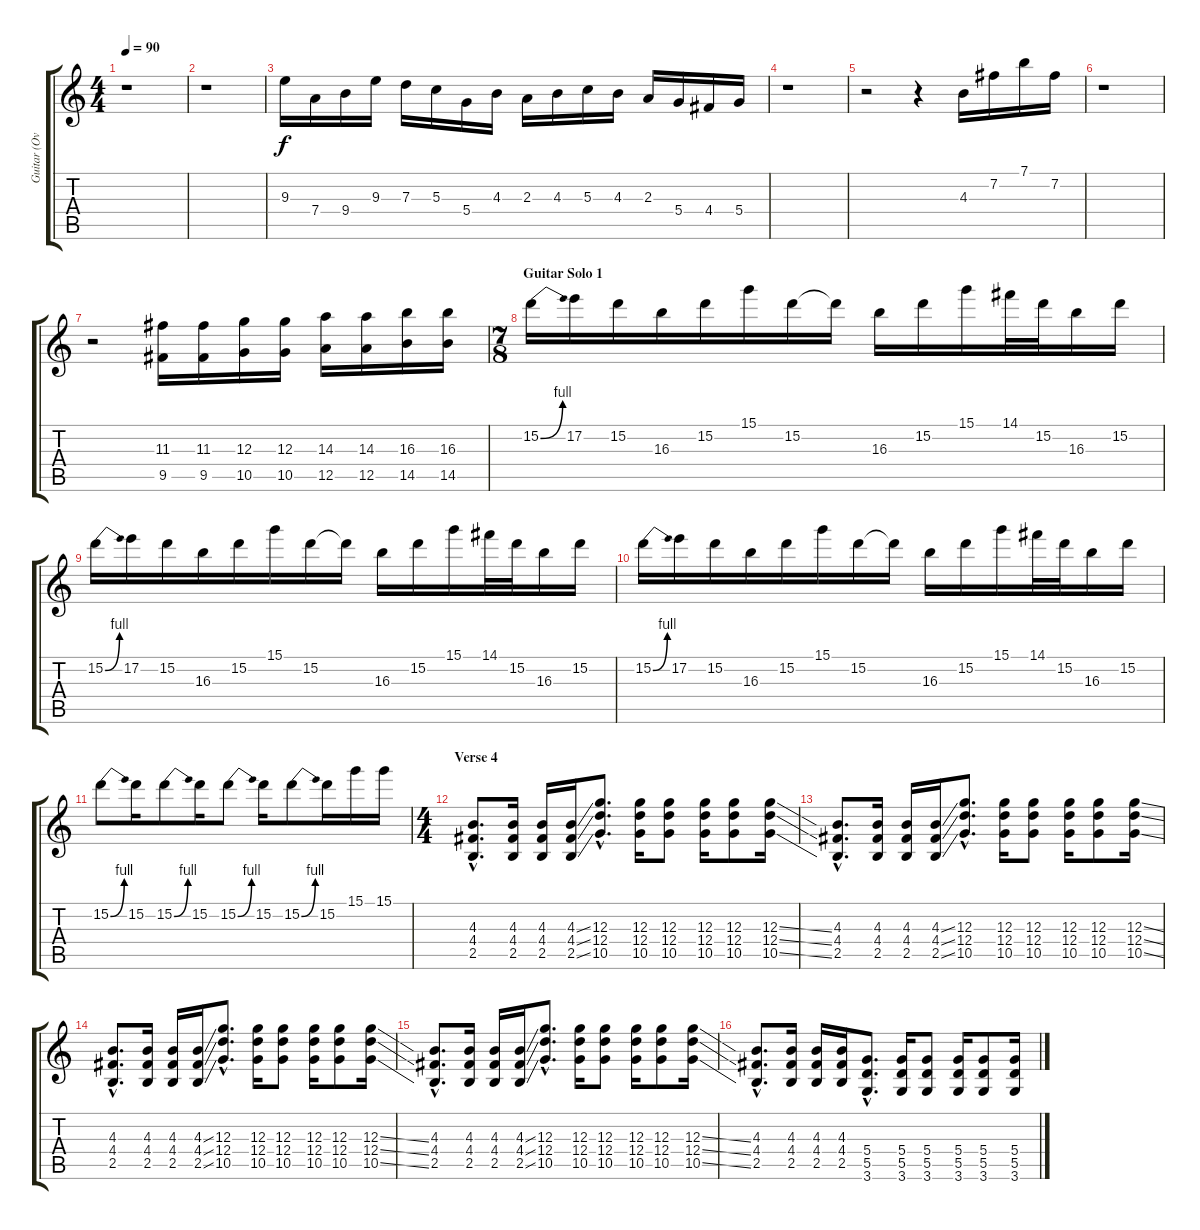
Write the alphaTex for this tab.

\track ("Guitar (Overdrive)" "Guitar (Ov") {instrument overdrivenguitar}
\staff {score tabs}
\tuning (E4 B3 G3 D3 A2 E2) {hide}
\ts (4 4)
\tempo 90
\clef g2
\ks c
r.1{dy f} |
r.1 |
9.3.16 7.4.16 9.4.16 9.3.16 7.3.16 5.3.16 5.4.16 4.3.16 2.3.16 4.3.16 5.3.16 4.3.16 2.3.16 5.4.16 4.4.16 5.4.16 |
r.1 |
r.2 r.4 4.3.16 7.2.16 7.1.16 7.2.16 |
r.1 |
r.2 (11.3 9.5).16 (11.3 9.5).16 (12.3 10.5).16 (12.3 10.5).16 (14.3 12.5).16 (14.3 12.5).16 (16.3 14.5).16 (16.3 14.5).16 |
\ts (7 8)
\section ("" "Guitar Solo 1")
15.2{be (bend 0 0 60 4)}.16 17.2.16 15.2.16 16.3.16 15.2.16 15.1.16 15.2.16 15.2{t}.16 16.3.16 15.2.16 15.1.16 14.1.32 15.2.32 16.3.16 15.2.16 |
15.2{be (bend 0 0 60 4)}.16 17.2.16 15.2.16 16.3.16 15.2.16 15.1.16 15.2.16 15.2{t}.16 16.3.16 15.2.16 15.1.16 14.1.32 15.2.32 16.3.16 15.2.16 |
15.2{be (bend 0 0 60 4)}.16 17.2.16 15.2.16 16.3.16 15.2.16 15.1.16 15.2.16 15.2{t}.16 16.3.16 15.2.16 15.1.16 14.1.32 15.2.32 16.3.16 15.2.16 |
15.2{be (bend 0 0 60 4)}.8 15.2.16 15.2{be (bend 0 0 60 4)}.8 15.2.16 15.2{be (bend 0 0 60 4)}.8 15.2.16 15.2{be (bend 0 0 60 4)}.8 15.2.16 15.1.16 15.1.16 |
\ts (4 4)
\section ("" "Verse 4")
(4.3{hac} 4.4{hac} 2.5{hac}).8{d} (4.3 4.4 2.5).16 (4.3 4.4 2.5).16 (4.3{ss} 4.4{ss} 2.5{ss}).16 (12.3{hac} 12.4{hac} 10.5{hac}).8{d} (12.3 12.4 10.5).16 (12.3 12.4 10.5).8 (12.3 12.4 10.5).16 (12.3 12.4 10.5).8 (12.3{ss} 12.4{ss} 10.5{ss}).16 |
(4.3{hac} 4.4{hac} 2.5{hac}).8{d} (4.3 4.4 2.5).16 (4.3 4.4 2.5).16 (4.3{ss} 4.4{ss} 2.5{ss}).16 (12.3{hac} 12.4{hac} 10.5{hac}).8{d} (12.3 12.4 10.5).16 (12.3 12.4 10.5).8 (12.3 12.4 10.5).16 (12.3 12.4 10.5).8 (12.3{ss} 12.4{ss} 10.5{ss}).16 |
(4.3{hac} 4.4{hac} 2.5{hac}).8{d} (4.3 4.4 2.5).16 (4.3 4.4 2.5).16 (4.3{ss} 4.4{ss} 2.5{ss}).16 (12.3{hac} 12.4{hac} 10.5{hac}).8{d} (12.3 12.4 10.5).16 (12.3 12.4 10.5).8 (12.3 12.4 10.5).16 (12.3 12.4 10.5).8 (12.3{ss} 12.4{ss} 10.5{ss}).16 |
(4.3{hac} 4.4{hac} 2.5{hac}).8{d} (4.3 4.4 2.5).16 (4.3 4.4 2.5).16 (4.3{ss} 4.4{ss} 2.5{ss}).16 (12.3{hac} 12.4{hac} 10.5{hac}).8{d} (12.3 12.4 10.5).16 (12.3 12.4 10.5).8 (12.3 12.4 10.5).16 (12.3 12.4 10.5).8 (12.3{ss} 12.4{ss} 10.5{ss}).16 |
(4.3{hac} 4.4{hac} 2.5{hac}).8{d} (4.3 4.4 2.5).16 (4.3 4.4 2.5).16 (4.3 4.4 2.5).16 (5.4{hac} 5.5{hac} 3.6{hac}).8{d} (5.4 5.5 3.6).16 (5.4 5.5 3.6).8 (5.4 5.5 3.6).16 (5.4 5.5 3.6).8 (5.4 5.5 3.6).16
